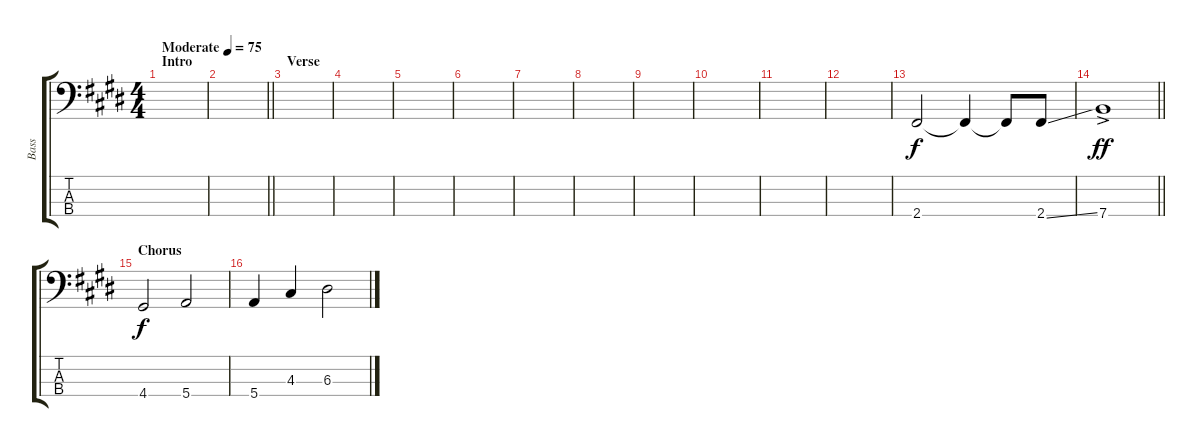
\track ("Bass" "Bass") {instrument electricbassfinger}
\staff {score tabs}
\tuning (G2 D2 A1 E1) {hide}
\ts (4 4)
\section ("" "Intro")
\tempo (75 "Moderate")
\clef f4
\ks e
|
\barLineRight lightlight
|
\section ("" "Verse")
|
|
|
|
|
|
|
|
|
|
2.4.2 2.4{t}.4 2.4{t}.8 2.4{ss}.8 |
\barLineRight lightlight
7.4{ac}.1{dy ff} |
\section ("" "Chorus")
4.4.2{dy f} 5.4.2 |
5.4.4 4.3.4 6.3.2
